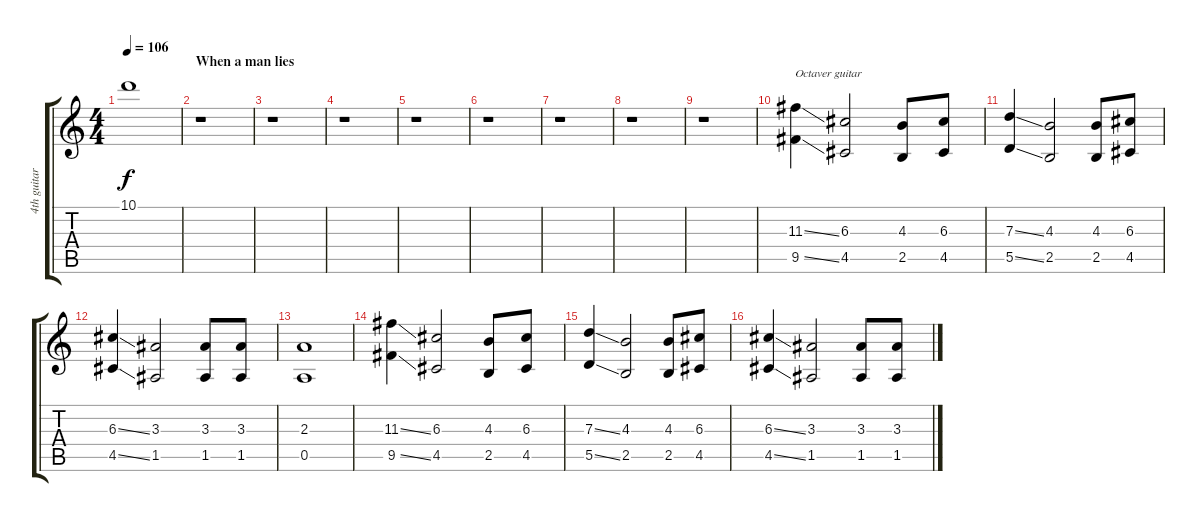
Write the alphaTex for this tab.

\track ("4th guitar" "4th guitar") {instrument distortionguitar}
\staff {score tabs}
\tuning (E4 B3 G3 D3 A2 E2) {hide}
\ts (4 4)
\tempo 106
\clef g2
\ks c
10.1{t}.1{dy f} |
\section ("" "When a man lies")
r.1 |
r.1 |
r.1 |
r.1 |
r.1 |
r.1 |
r.1 |
r.1 |
(11.3{ss} 9.5{ss}).4{txt "Octaver guitar"} (6.3 4.5).2 (4.3 2.5).8 (6.3 4.5).8 |
(7.3{ss} 5.5{ss}).4 (4.3 2.5).2 (4.3 2.5).8 (6.3 4.5).8 |
(6.3{ss} 4.5{ss}).4 (3.3 1.5).2 (3.3 1.5).8 (3.3 1.5).8 |
(2.3 0.5).1 |
(11.3{ss} 9.5{ss}).4 (6.3 4.5).2 (4.3 2.5).8 (6.3 4.5).8 |
(7.3{ss} 5.5{ss}).4 (4.3 2.5).2 (4.3 2.5).8 (6.3 4.5).8 |
(6.3{ss} 4.5{ss}).4 (3.3 1.5).2 (3.3 1.5).8 (3.3 1.5).8
